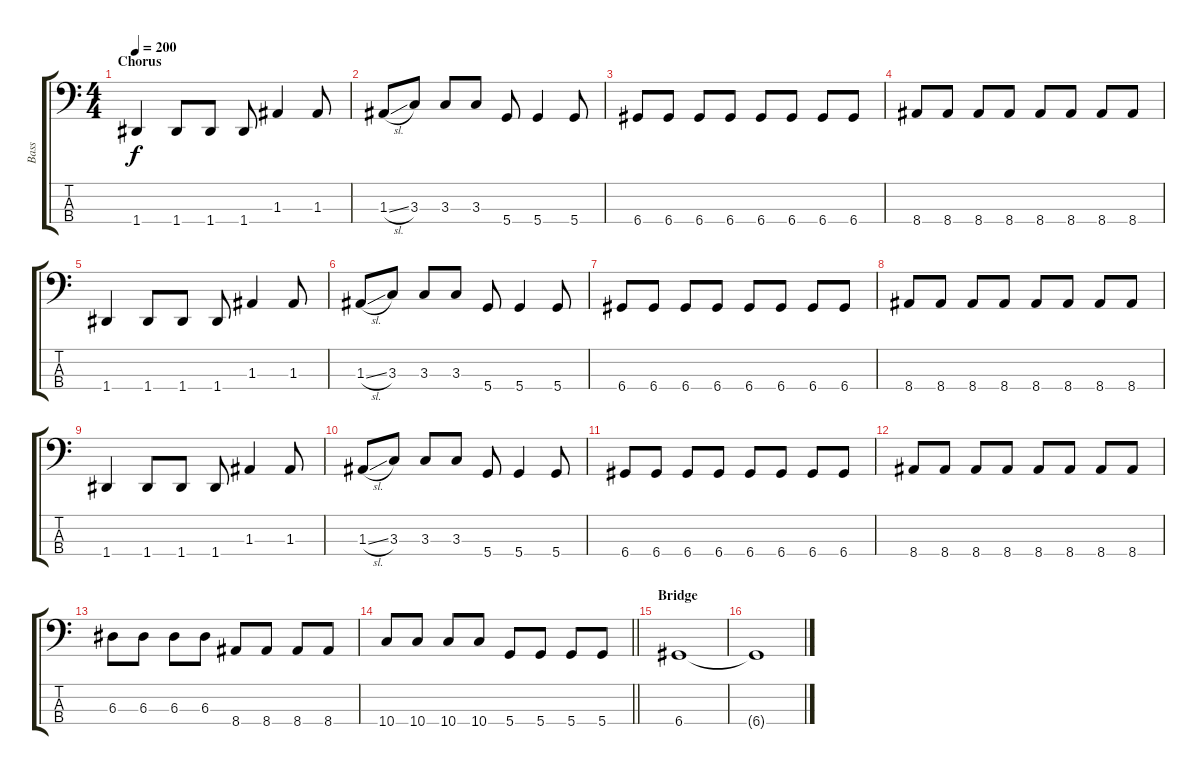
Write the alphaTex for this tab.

\track ("Bass" "Bass") {instrument electricbasspick}
\staff {score tabs}
\tuning (G2 D2 A1 D1) {hide}
\ts (4 4)
\section ("" "Chorus")
\tempo 200
\clef f4
\ks c
1.4.4{dy f} 1.4.8 1.4.8 1.4.8 1.3.4 1.3.8 |
1.3{sl}.8 3.3.8 3.3.8 3.3.8 5.4.8 5.4.4 5.4.8 |
6.4.8 6.4.8 6.4.8 6.4.8 6.4.8 6.4.8 6.4.8 6.4.8 |
8.4.8 8.4.8 8.4.8 8.4.8 8.4.8 8.4.8 8.4.8 8.4.8 |
1.4.4 1.4.8 1.4.8 1.4.8 1.3.4 1.3.8 |
1.3{sl}.8 3.3.8 3.3.8 3.3.8 5.4.8 5.4.4 5.4.8 |
6.4.8 6.4.8 6.4.8 6.4.8 6.4.8 6.4.8 6.4.8 6.4.8 |
8.4.8 8.4.8 8.4.8 8.4.8 8.4.8 8.4.8 8.4.8 8.4.8 |
1.4.4 1.4.8 1.4.8 1.4.8 1.3.4 1.3.8 |
1.3{sl}.8 3.3.8 3.3.8 3.3.8 5.4.8 5.4.4 5.4.8 |
6.4.8 6.4.8 6.4.8 6.4.8 6.4.8 6.4.8 6.4.8 6.4.8 |
8.4.8 8.4.8 8.4.8 8.4.8 8.4.8 8.4.8 8.4.8 8.4.8 |
6.3.8 6.3.8 6.3.8 6.3.8 8.4.8 8.4.8 8.4.8 8.4.8 |
\barLineRight lightlight
10.4.8 10.4.8 10.4.8 10.4.8 5.4.8 5.4.8 5.4.8 5.4.8 |
\section ("" "Bridge")
6.4.1 |
6.4{t}.1
